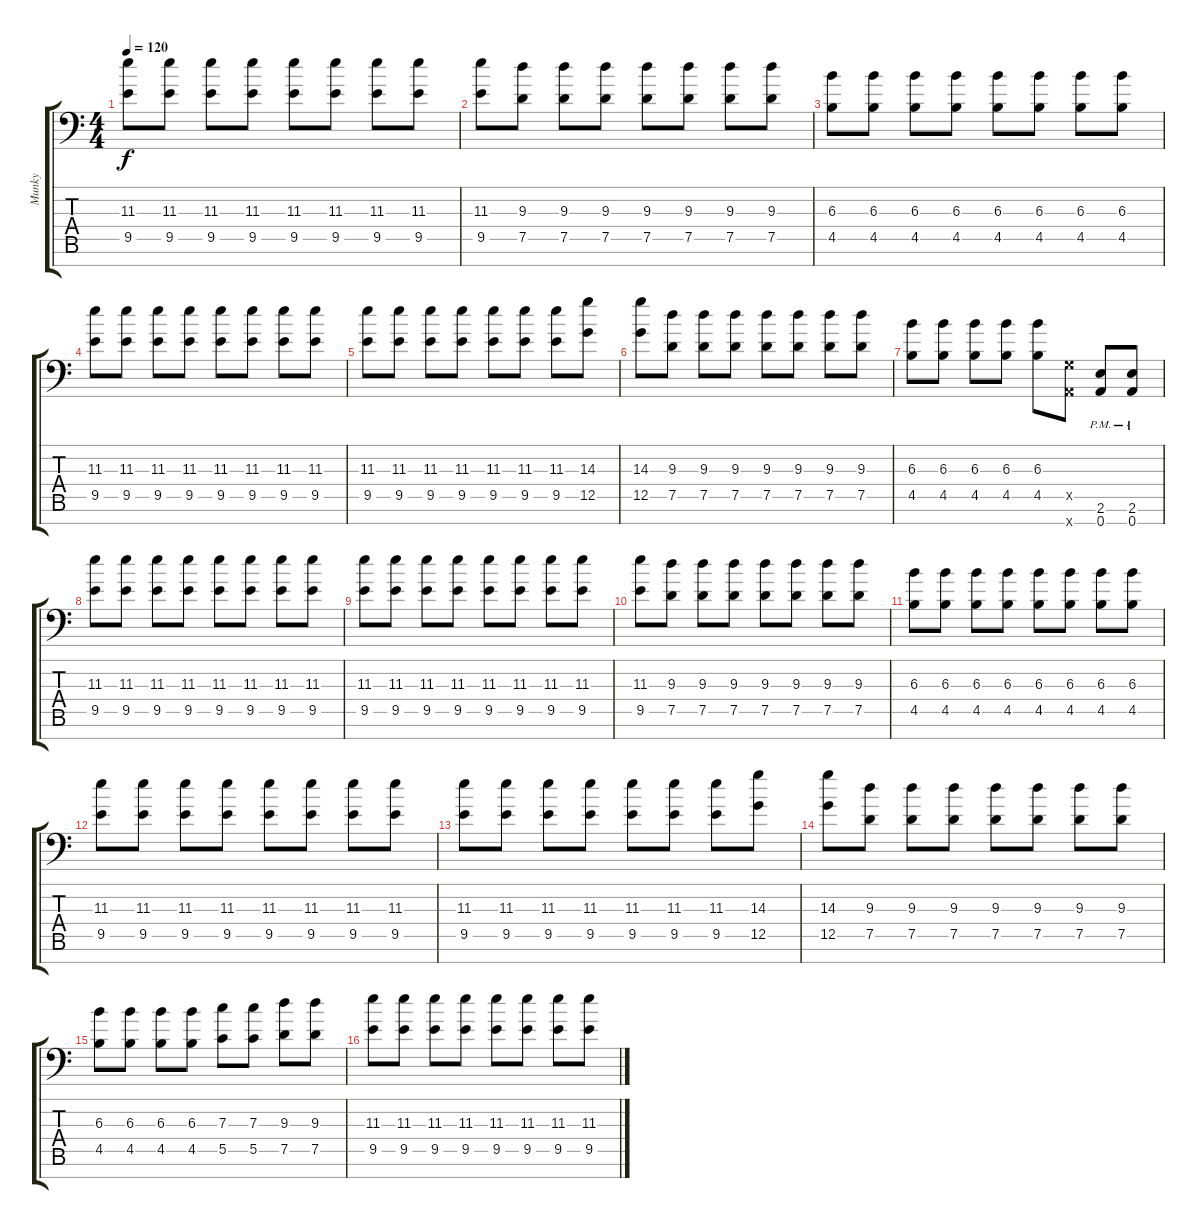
\track ("Munky" "Munky") {instrument distortionguitar}
\staff {score tabs}
\tuning (D4 A3 F3 C3 G2 D2 A1) {hide}
\ts (4 4)
\tempo 120
\clef f4
\ks c
(11.3 9.5).8{dy f} (11.3 9.5).8 (11.3 9.5).8 (11.3 9.5).8 (11.3 9.5).8 (11.3 9.5).8 (11.3 9.5).8 (11.3 9.5).8 |
(11.3 9.5).8 (9.3 7.5).8 (9.3 7.5).8 (9.3 7.5).8 (9.3 7.5).8 (9.3 7.5).8 (9.3 7.5).8 (9.3 7.5).8 |
(6.3 4.5).8 (6.3 4.5).8 (6.3 4.5).8 (6.3 4.5).8 (6.3 4.5).8 (6.3 4.5).8 (6.3 4.5).8 (6.3 4.5).8 |
(11.3 9.5).8 (11.3 9.5).8 (11.3 9.5).8 (11.3 9.5).8 (11.3 9.5).8 (11.3 9.5).8 (11.3 9.5).8 (11.3 9.5).8 |
(11.3 9.5).8 (11.3 9.5).8 (11.3 9.5).8 (11.3 9.5).8 (11.3 9.5).8 (11.3 9.5).8 (11.3 9.5).8 (14.3 12.5).8 |
(14.3 12.5).8 (9.3 7.5).8 (9.3 7.5).8 (9.3 7.5).8 (9.3 7.5).8 (9.3 7.5).8 (9.3 7.5).8 (9.3 7.5).8 |
(6.3 4.5).8 (6.3 4.5).8 (6.3 4.5).8 (6.3 4.5).8 (6.3 4.5).8 (0.5{x} 0.7{x}).8 (2.6{pm} 0.7{pm}).8 (2.6{pm} 0.7{pm}).8 |
(11.3 9.5).8{volume 16} (11.3 9.5).8 (11.3 9.5).8 (11.3 9.5).8 (11.3 9.5).8 (11.3 9.5).8 (11.3 9.5).8 (11.3 9.5).8 |
(11.3 9.5).8 (11.3 9.5).8 (11.3 9.5).8 (11.3 9.5).8 (11.3 9.5).8 (11.3 9.5).8 (11.3 9.5).8 (11.3 9.5).8 |
(11.3 9.5).8 (9.3 7.5).8 (9.3 7.5).8 (9.3 7.5).8 (9.3 7.5).8 (9.3 7.5).8 (9.3 7.5).8 (9.3 7.5).8 |
(6.3 4.5).8 (6.3 4.5).8 (6.3 4.5).8 (6.3 4.5).8 (6.3 4.5).8 (6.3 4.5).8 (6.3 4.5).8 (6.3 4.5).8 |
(11.3 9.5).8 (11.3 9.5).8 (11.3 9.5).8 (11.3 9.5).8 (11.3 9.5).8 (11.3 9.5).8 (11.3 9.5).8 (11.3 9.5).8 |
(11.3 9.5).8 (11.3 9.5).8 (11.3 9.5).8 (11.3 9.5).8 (11.3 9.5).8 (11.3 9.5).8 (11.3 9.5).8 (14.3 12.5).8 |
(14.3 12.5).8 (9.3 7.5).8 (9.3 7.5).8 (9.3 7.5).8 (9.3 7.5).8 (9.3 7.5).8 (9.3 7.5).8 (9.3 7.5).8 |
(6.3 4.5).8 (6.3 4.5).8 (6.3 4.5).8 (6.3 4.5).8 (7.3 5.5).8 (7.3 5.5).8 (9.3 7.5).8 (9.3 7.5).8 |
(11.3 9.5).8{volume 16} (11.3 9.5).8 (11.3 9.5).8 (11.3 9.5).8 (11.3 9.5).8 (11.3 9.5).8 (11.3 9.5).8 (11.3 9.5).8
